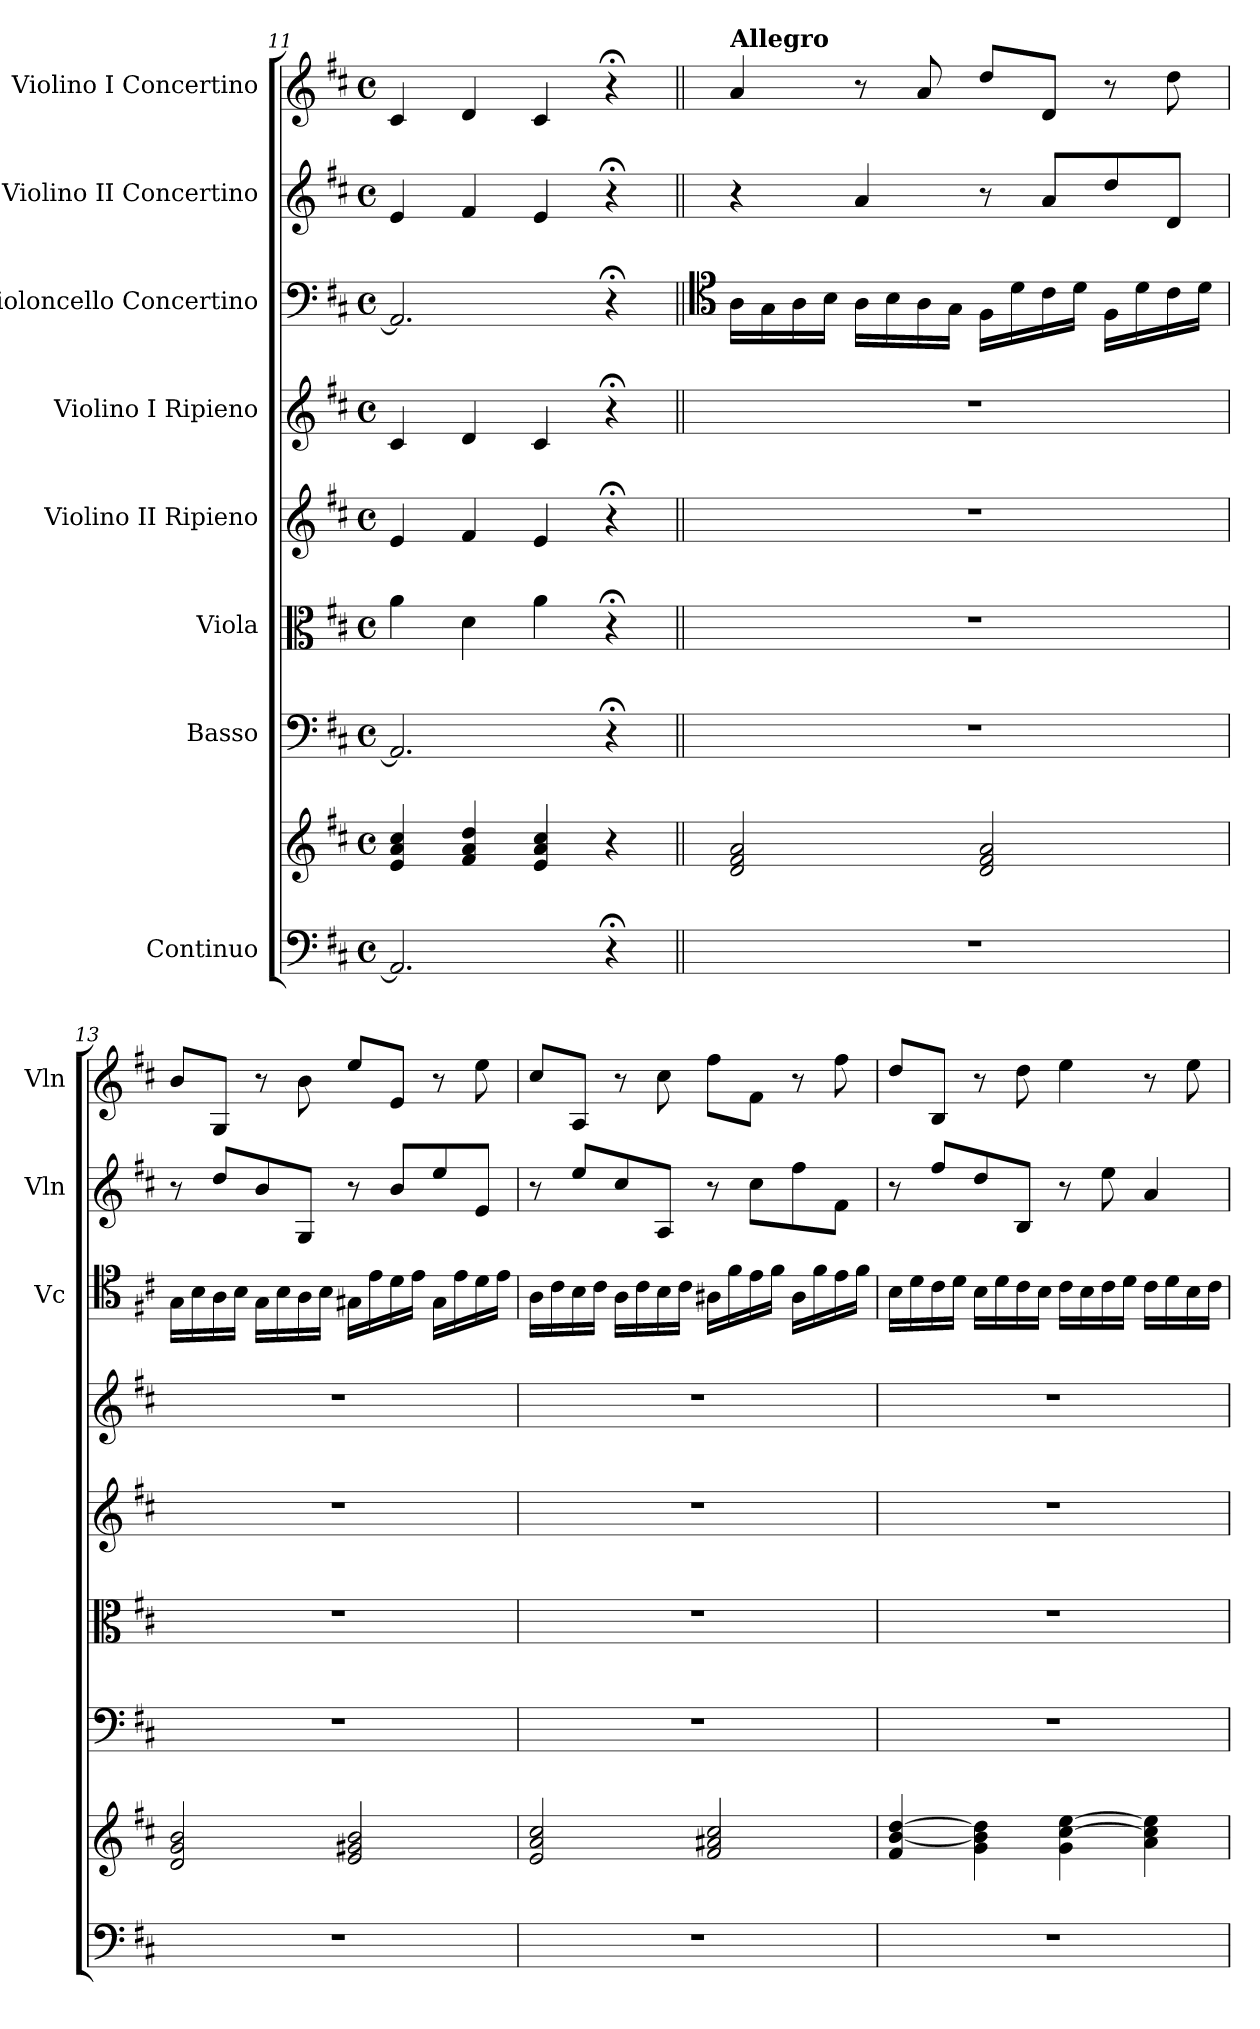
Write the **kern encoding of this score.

**kern	**kern	**kern	**kern	**kern	**kern	**kern	**kern	**kern
*part8	*part8	*part7	*part6	*part5	*part4	*part3	*part2	*part1
*staff9	*staff8	*staff7	*staff6	*staff5	*staff4	*staff3	*staff2	*staff1
*I"Continuo	*	*I"Basso	*I"Viola	*I"Violino II Ripieno	*I"Violino I Ripieno	*I"Violoncello Concertino	*I"Violino II Concertino	*I"Violino I Concertino
*	*	*	*	*	*	*I'Vc	*I'Vln	*I'Vln
*clefF4	*clefG2	*clefF4	*clefC3	*clefG2	*clefG2	*clefF4	*clefG2	*clefG2
*k[f#c#]	*k[f#c#]	*k[f#c#]	*k[f#c#]	*k[f#c#]	*k[f#c#]	*k[f#c#]	*k[f#c#]	*k[f#c#]
*M4/4	*M4/4	*M4/4	*M4/4	*M4/4	*M4/4	*M4/4	*M4/4	*M4/4
*met(c)	*met(c)	*met(c)	*met(c)	*met(c)	*met(c)	*met(c)	*met(c)	*met(c)
=11	=11	=11	=11	=11	=11	=11	=11	=11
2.AA/]	4e/ 4a/ 4cc#/	2.AA/]	4a\	4e/	4c#/	2.AA/]	4e/	4c#/
.	4f#/ 4a/ 4dd/	.	4d\	4f#/	4d/	.	4f#/	4d/
.	4e/ 4a/ 4cc#/	.	4a\	4e/	4c#/	.	4e/	4c#/
4r;<	4r	4r;<	4r;<	4r;<	4r;<	4r;<	4r;<	4r;<
!!LO:LB:g=z
=12||	=12||	=12||	=12||	=12||	=12||	=12||	=12||	=12||
*	*	*	*	*	*	*clefC4	*	*
!	!	!	!	!	!	!	!	!LO:TX:a:B:t=Allegro
1r	2d/ 2f#/ 2a/	1r	1r	1r	1r	16A\LL	4r	4a/
.	.	.	.	.	.	16G\	.	.
.	.	.	.	.	.	16A\	.	.
.	.	.	.	.	.	16B\JJ	.	.
.	.	.	.	.	.	16A\LL	4a/	8r
.	.	.	.	.	.	16B\	.	.
.	.	.	.	.	.	16A\	.	8a/
.	.	.	.	.	.	16G\JJ	.	.
.	2d/ 2f#/ 2a/	.	.	.	.	16F#\LL	8r	8dd/L
.	.	.	.	.	.	16d\	.	.
.	.	.	.	.	.	16c#\	8a/L	8d/J
.	.	.	.	.	.	16d\JJ	.	.
.	.	.	.	.	.	16F#\LL	8dd/	8r
.	.	.	.	.	.	16d\	.	.
.	.	.	.	.	.	16c#\	8d/J	8dd\
.	.	.	.	.	.	16d\JJ	.	.
=13	=13	=13	=13	=13	=13	=13	=13	=13
1r	2d/ 2g/ 2b/	1r	1r	1r	1r	16G\LL	8r	8b/L
.	.	.	.	.	.	16B\	.	.
.	.	.	.	.	.	16A\	8dd/L	8G/J
.	.	.	.	.	.	16B\JJ	.	.
.	.	.	.	.	.	16G\LL	8b/	8r
.	.	.	.	.	.	16B\	.	.
.	.	.	.	.	.	16A\	8G/J	8b\
.	.	.	.	.	.	16B\JJ	.	.
.	2e/ 2g#X/ 2b/	.	.	.	.	16G#X\LL	8r	8ee/L
.	.	.	.	.	.	16e\	.	.
.	.	.	.	.	.	16d\	8b/L	8e/J
.	.	.	.	.	.	16e\JJ	.	.
.	.	.	.	.	.	16G#\LL	8ee/	8r
.	.	.	.	.	.	16e\	.	.
.	.	.	.	.	.	16d\	8e/J	8ee\
.	.	.	.	.	.	16e\JJ	.	.
=14	=14	=14	=14	=14	=14	=14	=14	=14
1r	2e/ 2a/ 2cc#/	1r	1r	1r	1r	16A\LL	8r	8cc#/L
.	.	.	.	.	.	16c#\	.	.
.	.	.	.	.	.	16B\	8ee/L	8A/J
.	.	.	.	.	.	16c#\JJ	.	.
.	.	.	.	.	.	16A\LL	8cc#/	8r
.	.	.	.	.	.	16c#\	.	.
.	.	.	.	.	.	16B\	8A/J	8cc#\
.	.	.	.	.	.	16c#\JJ	.	.
.	2f#/ 2a#X/ 2cc#/	.	.	.	.	16A#X\LL	8r	8ff#\L
.	.	.	.	.	.	16f#\	.	.
.	.	.	.	.	.	16e\	8cc#\L	8f#\J
.	.	.	.	.	.	16f#\JJ	.	.
.	.	.	.	.	.	16A#\LL	8ff#\	8r
.	.	.	.	.	.	16f#\	.	.
.	.	.	.	.	.	16e\	8f#\J	8ff#\
.	.	.	.	.	.	16f#\JJ	.	.
=15	=15	=15	=15	=15	=15	=15	=15	=15
1r	4f#/ [4b/ [4dd/	1r	1r	1r	1r	16B\LL	8r	8dd/L
.	.	.	.	.	.	16d\	.	.
.	.	.	.	.	.	16c#\	8ff#/L	8B/J
.	.	.	.	.	.	16d\JJ	.	.
.	4g\ 4b\] 4dd\]	.	.	.	.	16B\LL	8dd/	8r
.	.	.	.	.	.	16d\	.	.
.	.	.	.	.	.	16c#\	8B/J	8dd\
.	.	.	.	.	.	16B\JJ	.	.
.	4g\ [4cc#\ [4ee\	.	.	.	.	16c#\LL	8r	4ee\
.	.	.	.	.	.	16B\	.	.
.	.	.	.	.	.	16c#\	8ee\	.
.	.	.	.	.	.	16d\JJ	.	.
.	4a\ 4cc#\] 4ee\]	.	.	.	.	16c#\LL	4a/	8r
.	.	.	.	.	.	16d\	.	.
.	.	.	.	.	.	16B\	.	8ee\
.	.	.	.	.	.	16c#\JJ	.	.
=	=	=	=	=	=	=	=	=
*-	*-	*-	*-	*-	*-	*-	*-	*-
